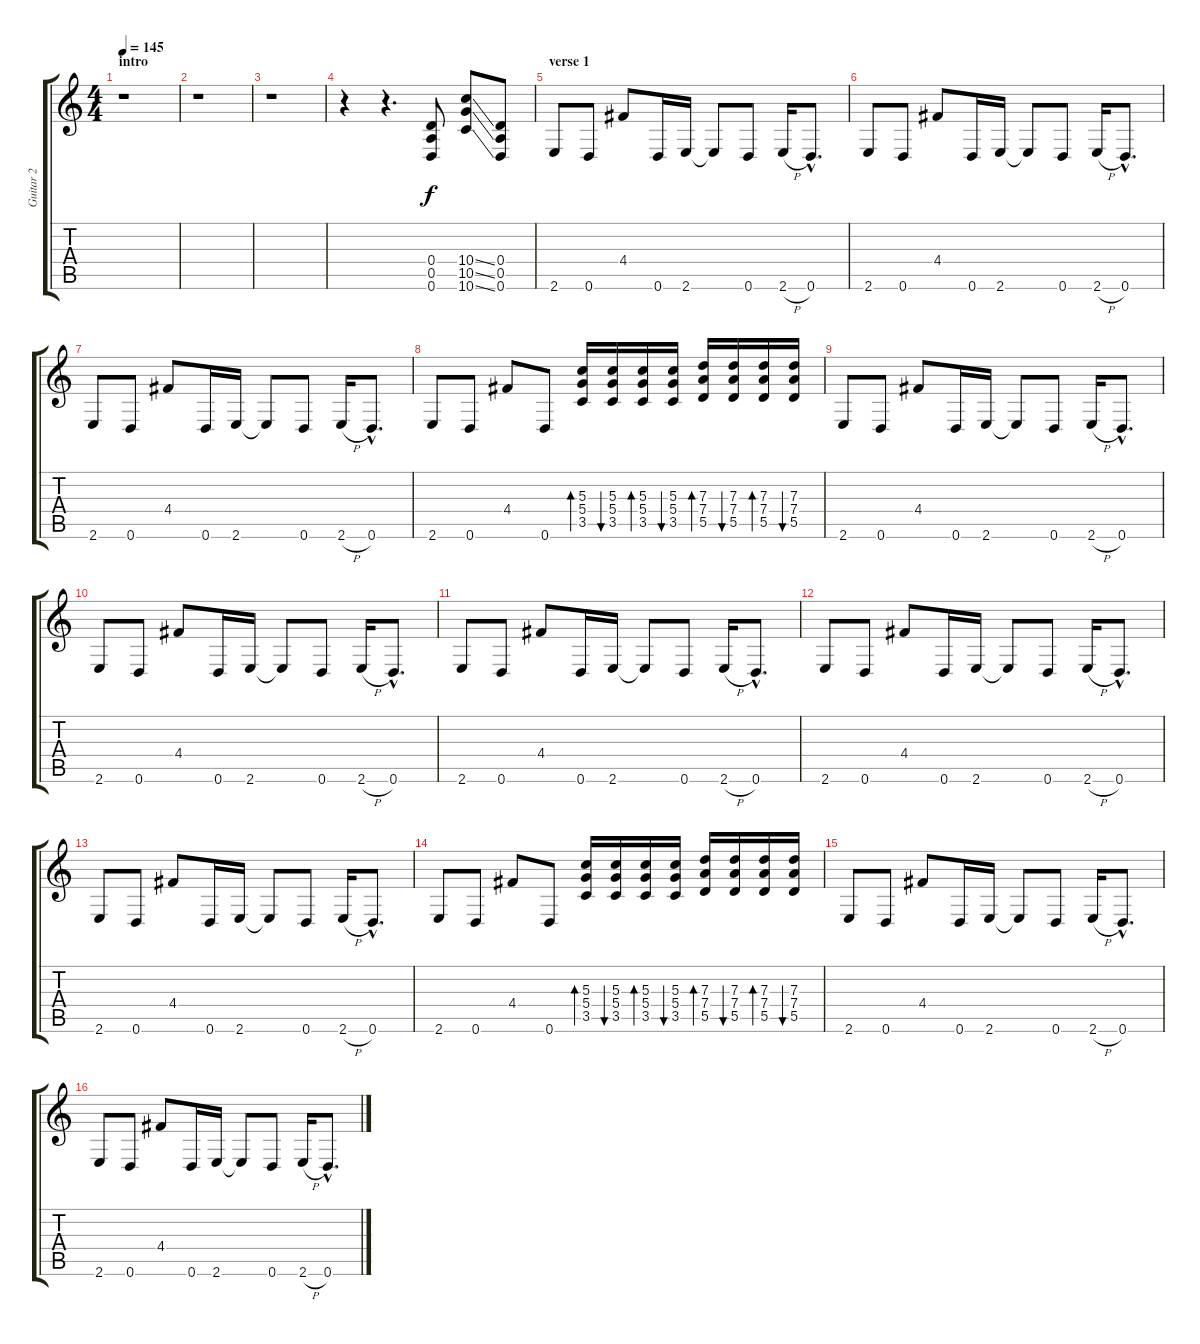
\track ("Guitar 2" "Guitar 2") {instrument overdrivenguitar}
\staff {score tabs}
\tuning (E4 B3 G3 D3 A2 D2) {hide}
\ts (4 4)
\section ("" "intro")
\tempo 145
\clef g2
\ks c
r.1{dy f instrument overdrivenguitar} |
r.1 |
r.1 |
r.4 r.4{d} (0.4 0.5 0.6).8 (10.4{ss} 10.5{ss} 10.6{ss}).8 (0.4 0.5 0.6).8 |
\section ("" "verse 1")
2.6.8 0.6.8 4.4.8 0.6.16 2.6.16 2.6{t}.8 0.6.8 2.6{h}.16 0.6{hac}.8{d} |
2.6.8 0.6.8 4.4.8 0.6.16 2.6.16 2.6{t}.8 0.6.8 2.6{h}.16 0.6{hac}.8{d} |
2.6.8 0.6.8 4.4.8 0.6.16 2.6.16 2.6{t}.8 0.6.8 2.6{h}.16 0.6{hac}.8{d} |
2.6.8 0.6.8 4.4.8 0.6.8 (5.3 5.4 3.5).16{bd 120} (5.3 5.4 3.5).16{bu 120} (5.3 5.4 3.5).16{bd 120} (5.3 5.4 3.5).16{bu 120} (7.3 7.4 5.5).16{bd 120} (7.3 7.4 5.5).16{bu 120} (7.3 7.4 5.5).16{bd 120} (7.3 7.4 5.5).16{bu 120} |
2.6.8 0.6.8 4.4.8 0.6.16 2.6.16 2.6{t}.8 0.6.8 2.6{h}.16 0.6{hac}.8{d} |
2.6.8 0.6.8 4.4.8 0.6.16 2.6.16 2.6{t}.8 0.6.8 2.6{h}.16 0.6{hac}.8{d} |
2.6.8 0.6.8 4.4.8 0.6.16 2.6.16 2.6{t}.8 0.6.8 2.6{h}.16 0.6{hac}.8{d} |
2.6.8 0.6.8 4.4.8 0.6.16 2.6.16 2.6{t}.8 0.6.8 2.6{h}.16 0.6{hac}.8{d} |
2.6.8 0.6.8 4.4.8 0.6.16 2.6.16 2.6{t}.8 0.6.8 2.6{h}.16 0.6{hac}.8{d} |
2.6.8 0.6.8 4.4.8 0.6.8 (5.3 5.4 3.5).16{bd 120} (5.3 5.4 3.5).16{bu 120} (5.3 5.4 3.5).16{bd 120} (5.3 5.4 3.5).16{bu 120} (7.3 7.4 5.5).16{bd 120} (7.3 7.4 5.5).16{bu 120} (7.3 7.4 5.5).16{bd 120} (7.3 7.4 5.5).16{bu 120} |
2.6.8 0.6.8 4.4.8 0.6.16 2.6.16 2.6{t}.8 0.6.8 2.6{h}.16 0.6{hac}.8{d} |
2.6.8 0.6.8 4.4.8 0.6.16 2.6.16 2.6{t}.8 0.6.8 2.6{h}.16 0.6{hac}.8{d}
